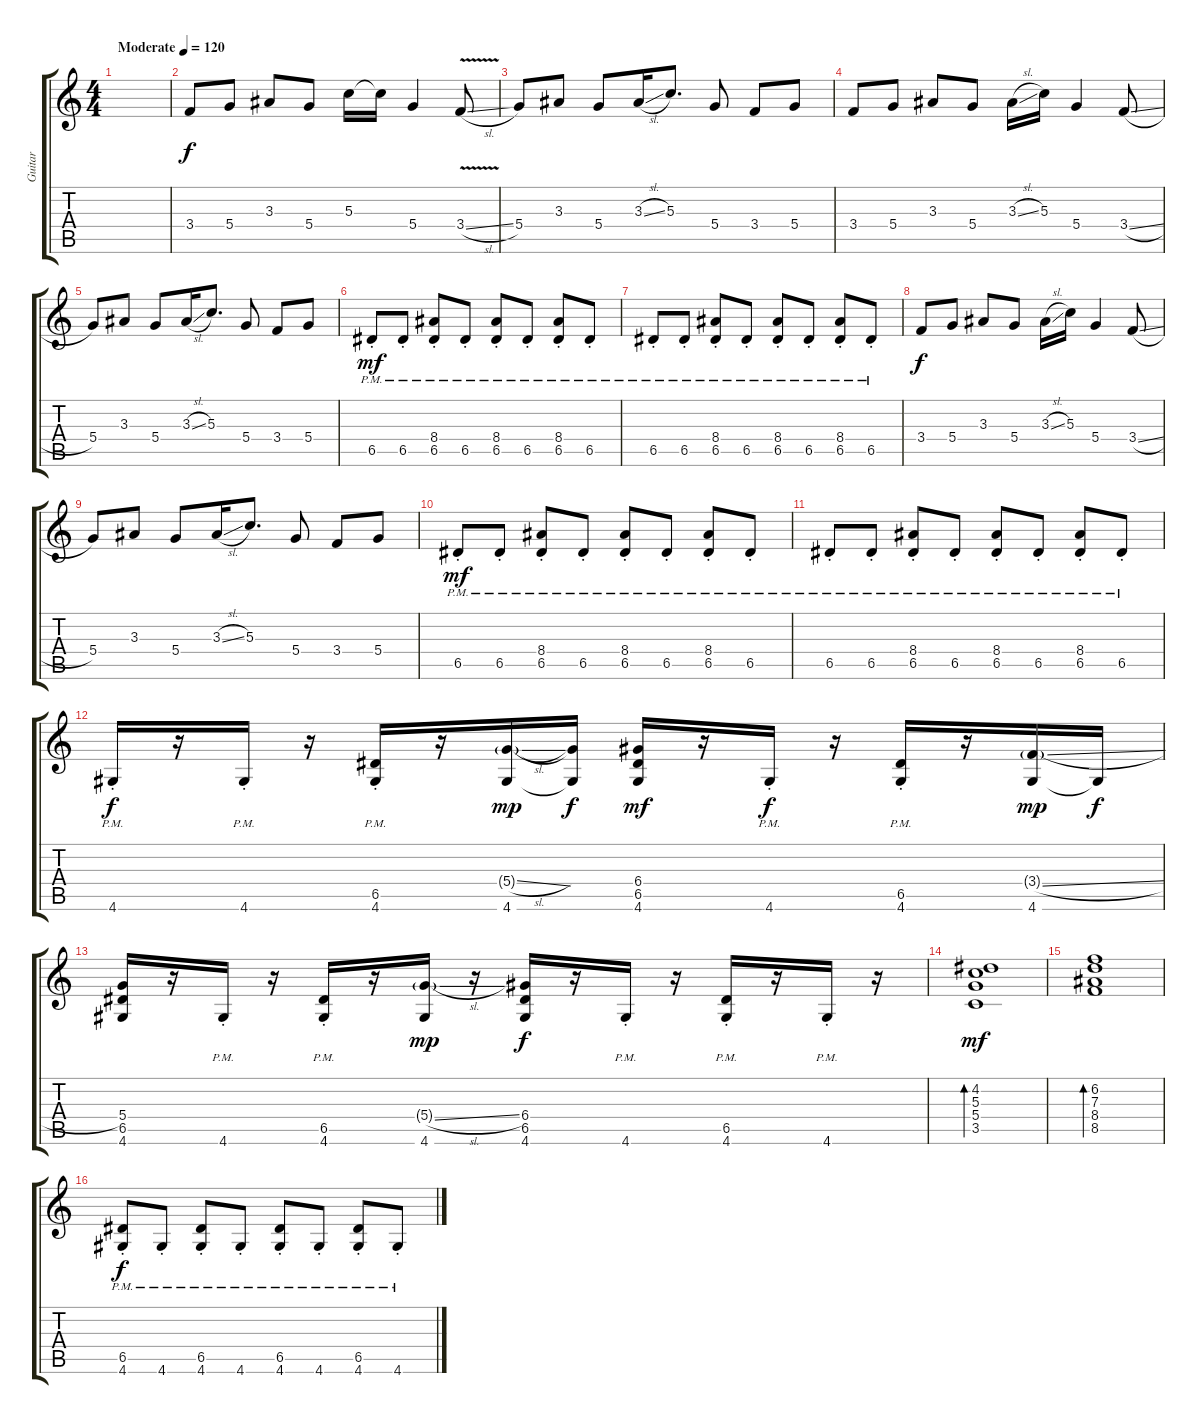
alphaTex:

\track ("Guitar" "Guitar") {instrument electricguitarjazz}
\staff {score tabs}
\tuning (E4 B3 G3 D3 A2 E2) {hide}
\ts (4 4)
\tempo (120 "Moderate")
\clef g2
\ks c
|
3.4.8 5.4.8 3.3.8 5.4.8 5.3.16 5.3{t}.16 5.4.4 3.4{v sl}.8 |
5.4.8 3.3.8 5.4.8 3.3{sl}.16 5.3.8{d} 5.4.8 3.4.8 5.4.8 |
3.4.8 5.4.8 3.3.8 5.4.8 3.3{sl}.16 5.3.16 5.4.4 3.4{sl}.8 |
5.4.8 3.3.8 5.4.8 3.3{sl}.16 5.3.8{d} 5.4.8 3.4.8 5.4.8 |
6.5{pm st}.8{dy mf} 6.5{pm st}.8 (8.4{pm st} 6.5{pm st}).8 6.5{pm st}.8 (8.4{pm st} 6.5{pm st}).8 6.5{pm st}.8 (8.4{pm st} 6.5{pm st}).8 6.5{pm st}.8 |
6.5{pm st}.8 6.5{pm st}.8 (8.4{pm st} 6.5{pm st}).8 6.5{pm st}.8 (8.4{pm st} 6.5{pm st}).8 6.5{pm st}.8 (8.4{pm st} 6.5{pm st}).8 6.5{pm st}.8 |
3.4.8{dy f} 5.4.8 3.3.8 5.4.8 3.3{sl}.16 5.3.16 5.4.4 3.4{sl}.8 |
5.4.8 3.3.8 5.4.8 3.3{sl}.16 5.3.8{d} 5.4.8 3.4.8 5.4.8 |
6.5{pm st}.8{dy mf} 6.5{pm st}.8 (8.4{pm st} 6.5{pm st}).8 6.5{pm st}.8 (8.4{pm st} 6.5{pm st}).8 6.5{pm st}.8 (8.4{pm st} 6.5{pm st}).8 6.5{pm st}.8 |
6.5{pm st}.8 6.5{pm st}.8 (8.4{pm st} 6.5{pm st}).8 6.5{pm st}.8 (8.4{pm st} 6.5{pm st}).8 6.5{pm st}.8 (8.4{pm st} 6.5{pm st}).8 6.5{pm st}.8 |
4.6{pm st}.16{dy f} r.16 4.6{pm st}.16 r.16 (6.5{pm st} 4.6{pm st}).16 r.16 (5.4{sl g} 4.6).16{dy mp} (5.4{t} 4.6{t}).16{dy f} (6.4 6.5 4.6).16{dy mf} r.16 4.6{pm st}.16{dy f} r.16 (6.5{pm st} 4.6{pm st}).16 r.16 (3.4{sl g} 4.6).16{dy mp} 4.6{t}.16{dy f} |
(5.4 6.5 4.6).16 r.16 4.6{pm st}.16 r.16 (6.5{pm st} 4.6{pm st}).16 r.16 (5.4{sl g} 4.6).16{dy mp} r.16 (6.4 6.5 4.6).16{dy f} r.16 4.6{pm st}.16 r.16 (6.5{pm st} 4.6{pm st}).16 r.16 4.6{pm st}.16 r.16 |
(4.2 5.3 5.4 3.5).1{bd 240 dy mf} |
(6.2 7.3 8.4 8.5).1{bd 240} |
(6.5{pm st} 4.6{pm st}).8{dy f} 4.6{pm st}.8 (6.5{pm st} 4.6{pm st}).8 4.6{pm st}.8 (6.5{pm st} 4.6{pm st}).8 4.6{pm st}.8 (6.5{pm st} 4.6{pm st}).8 4.6{pm st}.8
